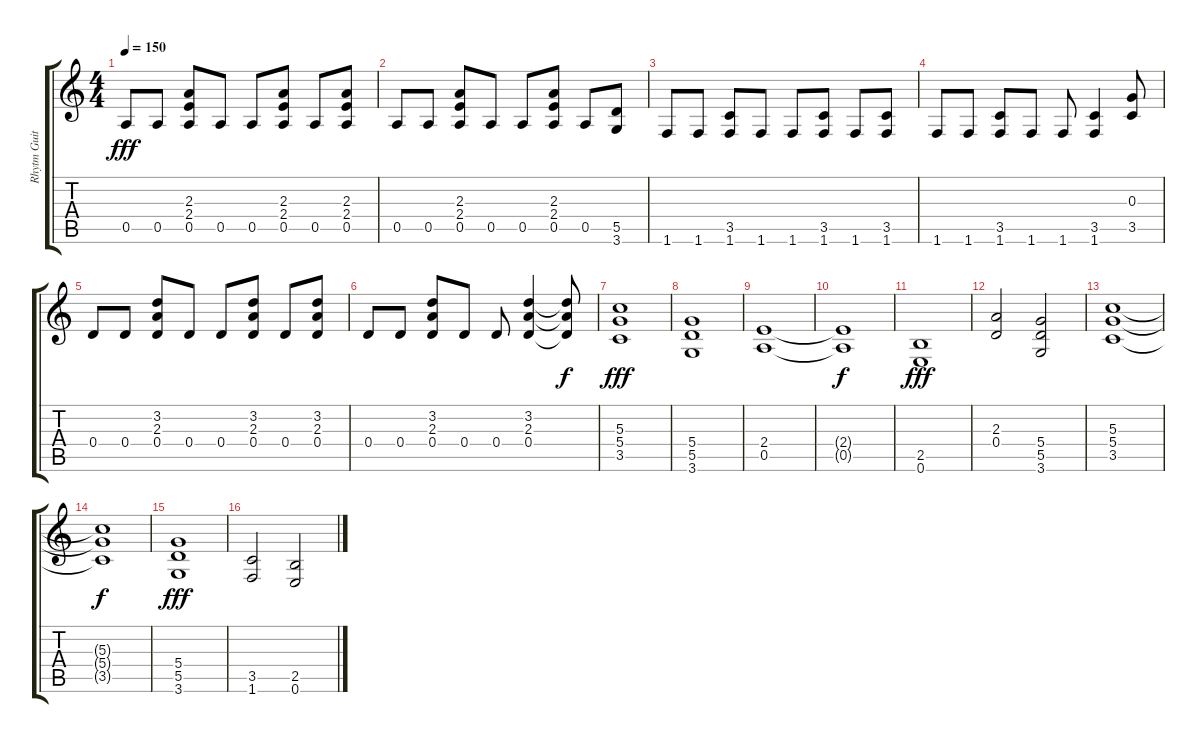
\track ("Rhytm Guitar" "Rhytm Guit") {instrument distortionguitar}
\staff {score tabs}
\tuning (E4 B3 G3 D3 A2 E2) {hide}
\ts (4 4)
\tempo 150
\clef g2
\ks c
0.5.8{dy fff} 0.5.8 (2.3 2.4 0.5).8 0.5.8 0.5.8 (2.3 2.4 0.5).8 0.5.8 (2.3 2.4 0.5).8 |
0.5.8 0.5.8 (2.3 2.4 0.5).8 0.5.8 0.5.8 (2.3 2.4 0.5).8 0.5.8 (5.5 3.6).8 |
1.6.8 1.6.8 (3.5 1.6).8 1.6.8 1.6.8 (3.5 1.6).8 1.6.8 (3.5 1.6).8 |
1.6.8 1.6.8 (3.5 1.6).8 1.6.8 1.6.8 (3.5 1.6).4 (0.3 3.5).8 |
0.4.8 0.4.8 (3.2 2.3 0.4).8 0.4.8 0.4.8 (3.2 2.3 0.4).8 0.4.8 (3.2 2.3 0.4).8 |
0.4.8 0.4.8 (3.2 2.3 0.4).8 0.4.8 0.4.8 (3.2 2.3 0.4).4 (3.2{t} 2.3{t} 0.4{t}).8{dy f} |
(5.3 5.4 3.5).1{dy fff} |
(5.4 5.5 3.6).1 |
(2.4 0.5).1 |
(2.4{t} 0.5{t}).1{dy f} |
(2.5 0.6).1{dy fff} |
(2.3 0.4).2 (5.4 5.5 3.6).2 |
(5.3 5.4 3.5).1 |
(5.3{t} 5.4{t} 3.5{t}).1{dy f} |
(5.4 5.5 3.6).1{dy fff} |
(3.5 1.6).2 (2.5 0.6).2
